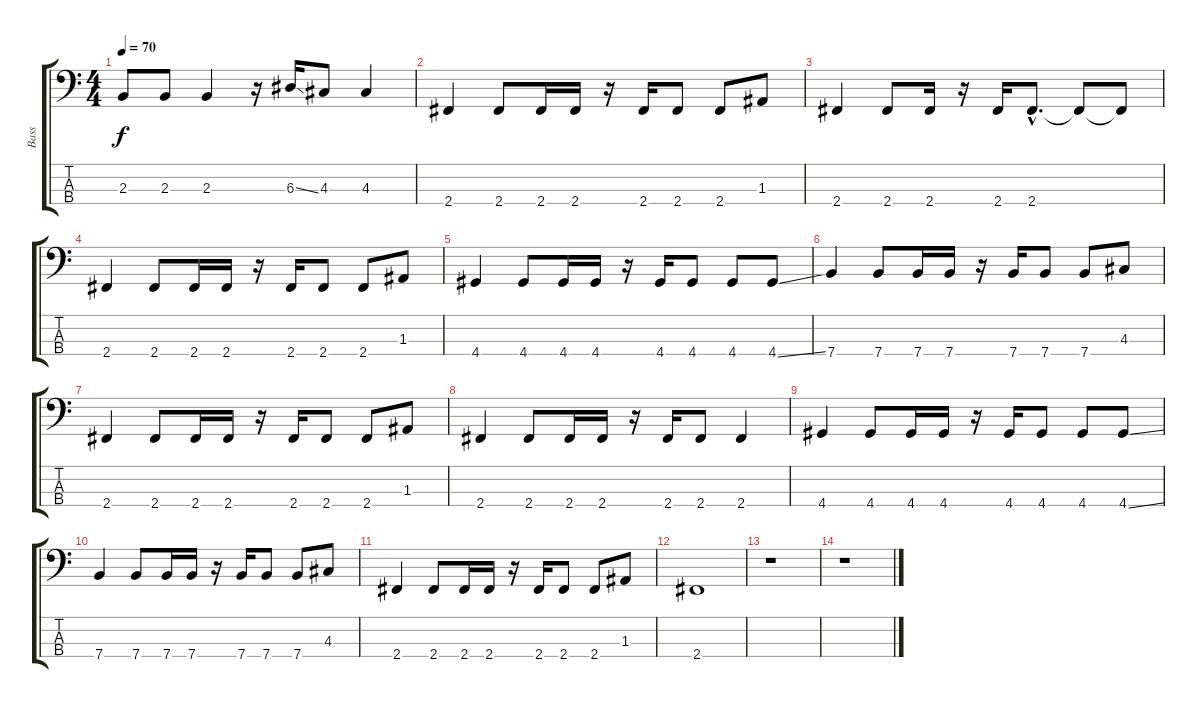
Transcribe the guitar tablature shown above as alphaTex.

\track ("Bass" "Bass") {instrument electricbassfinger}
\staff {score tabs}
\tuning (G2 D2 A1 E1) {hide}
\ts (4 4)
\tempo 70
\clef f4
\ks c
2.3.8{dy f} 2.3.8 2.3.4 r.16 6.3{ss}.16 4.3.8 4.3.4 |
2.4.4 2.4.8 2.4.16 2.4.16 r.16 2.4.16 2.4.8 2.4.8 1.3.8 |
2.4.4 2.4.8 2.4.16 r.16 2.4.16 2.4{hac}.8{d} 2.4{t}.8 2.4{t}.8 |
2.4.4 2.4.8 2.4.16 2.4.16 r.16 2.4.16 2.4.8 2.4.8 1.3.8 |
4.4.4 4.4.8 4.4.16 4.4.16 r.16 4.4.16 4.4.8 4.4.8 4.4{ss}.8 |
7.4.4 7.4.8 7.4.16 7.4.16 r.16 7.4.16 7.4.8 7.4.8 4.3.8 |
2.4.4 2.4.8 2.4.16 2.4.16 r.16 2.4.16 2.4.8 2.4.8 1.3.8 |
2.4.4 2.4.8 2.4.16 2.4.16 r.16 2.4.16 2.4.8 2.4.4 |
4.4.4 4.4.8 4.4.16 4.4.16 r.16 4.4.16 4.4.8 4.4.8 4.4{ss}.8 |
7.4.4 7.4.8 7.4.16 7.4.16 r.16 7.4.16 7.4.8 7.4.8 4.3.8 |
2.4.4 2.4.8 2.4.16 2.4.16 r.16 2.4.16 2.4.8 2.4.8 1.3.8 |
2.4.1 |
r.1 |
r.1
